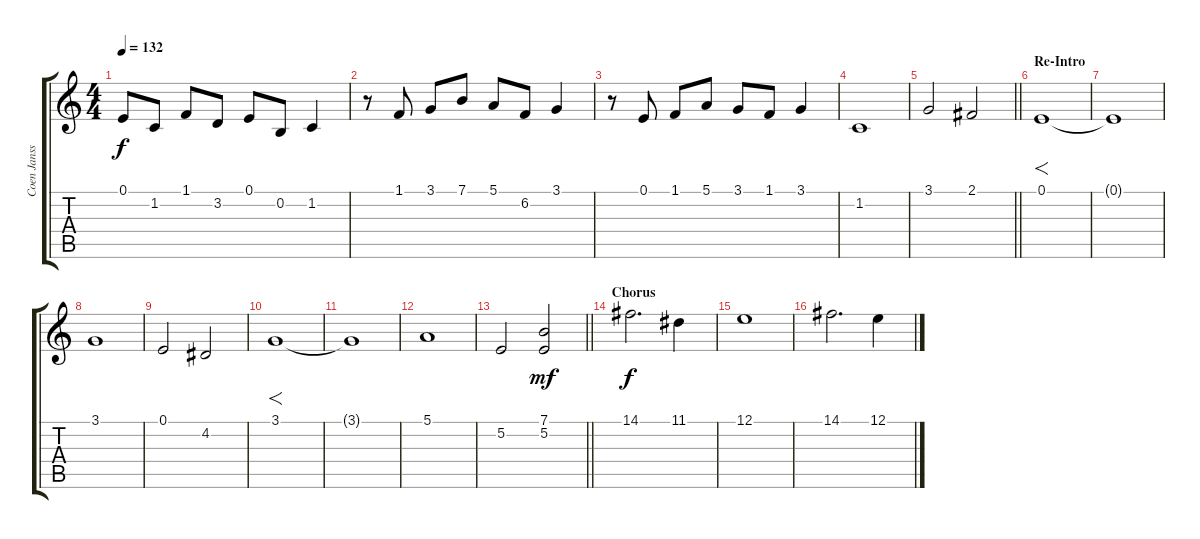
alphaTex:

\track ("Coen Janssen" "Coen Janss") {instrument stringensemble1}
\staff {score tabs}
\tuning (E4 B3 G3 D3 A2 E2) {hide}
\ts (4 4)
\tempo 132
\clef g2
\ks c
0.1{t}.8{dy f} 1.2.8 1.1.8 3.2.8 0.1.8 0.2.8 1.2.4 |
r.8 1.1.8 3.1.8 7.1.8 5.1.8 6.2.8 3.1.4 |
r.8 0.1.8 1.1.8 5.1.8 3.1.8 1.1.8 3.1.4 |
1.2.1 |
\barLineRight lightlight
3.1.2 2.1.2 |
\section ("" "Re-Intro")
0.1.1{f volume 11} |
0.1{t}.1 |
3.1.1 |
0.1.2 4.2.2 |
3.1.1{f} |
3.1{t}.1 |
5.1.1 |
\barLineRight lightlight
5.2.2 (7.1 5.2).2{dy mf} |
\section ("" "Chorus")
14.1.2{d dy f volume 10} 11.1.4 |
12.1.1 |
14.1.2{d} 12.1.4
